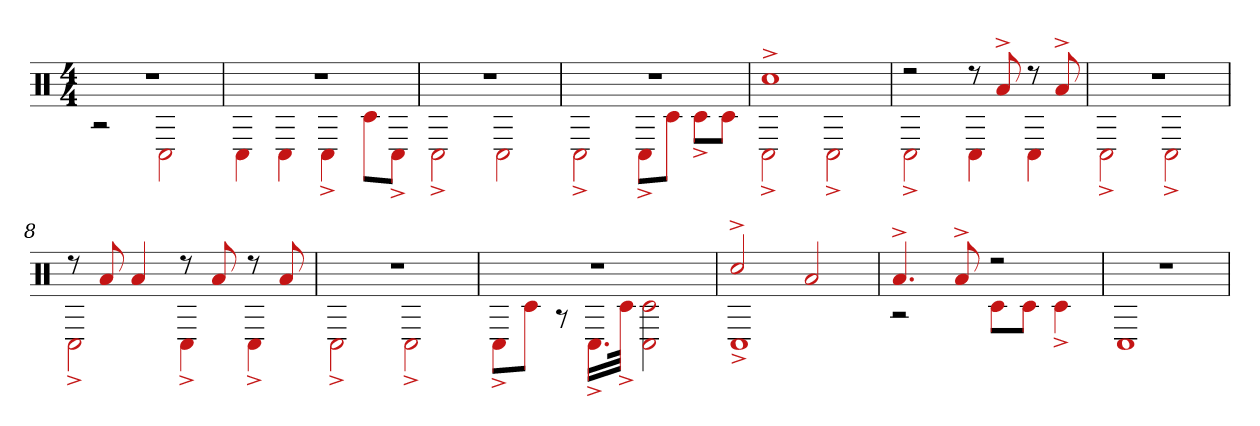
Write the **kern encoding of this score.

**kern
*part1
*staff1
*clefX
*k[]
*M4/4
=1
*^
1r	2r
.	2C#
=2	=2
1r	4C#
.	4C#
.	4C#^
.	8c#L
.	8C#^J
=3	=3
1r	2C#^
.	2C#
=4	=4
1r	2C#^
.	8C#^L
.	8c#J
.	8c#^L
.	8c#J
=5	=5
1cc#^	2C#^
.	2C#^
=6	=6
2r	2C#^
8r	4C#
8a^	.
8r	4C#
8a^	.
=7	=7
1r	2C#^
.	2C#^
=8	=8
8r	2C#^
8a	.
4a	.
8r	4C#^
8a	.
8r	4C#^
8a	.
=9	=9
1r	2C#^
.	2C#^
=10	=10
1r	8C#^L
.	8c#J
.	8r
.	16.C#^LL
.	32c#^JJk
.	2c# 2C#
=11	=11
2cc#^	1C#^
2a	.
=12	=12
4.a^	2r
8a^	.
2r	8c#L
.	8c#J
.	4c#^
=13	=13
1r	1C#
*v	*v
=
*-
